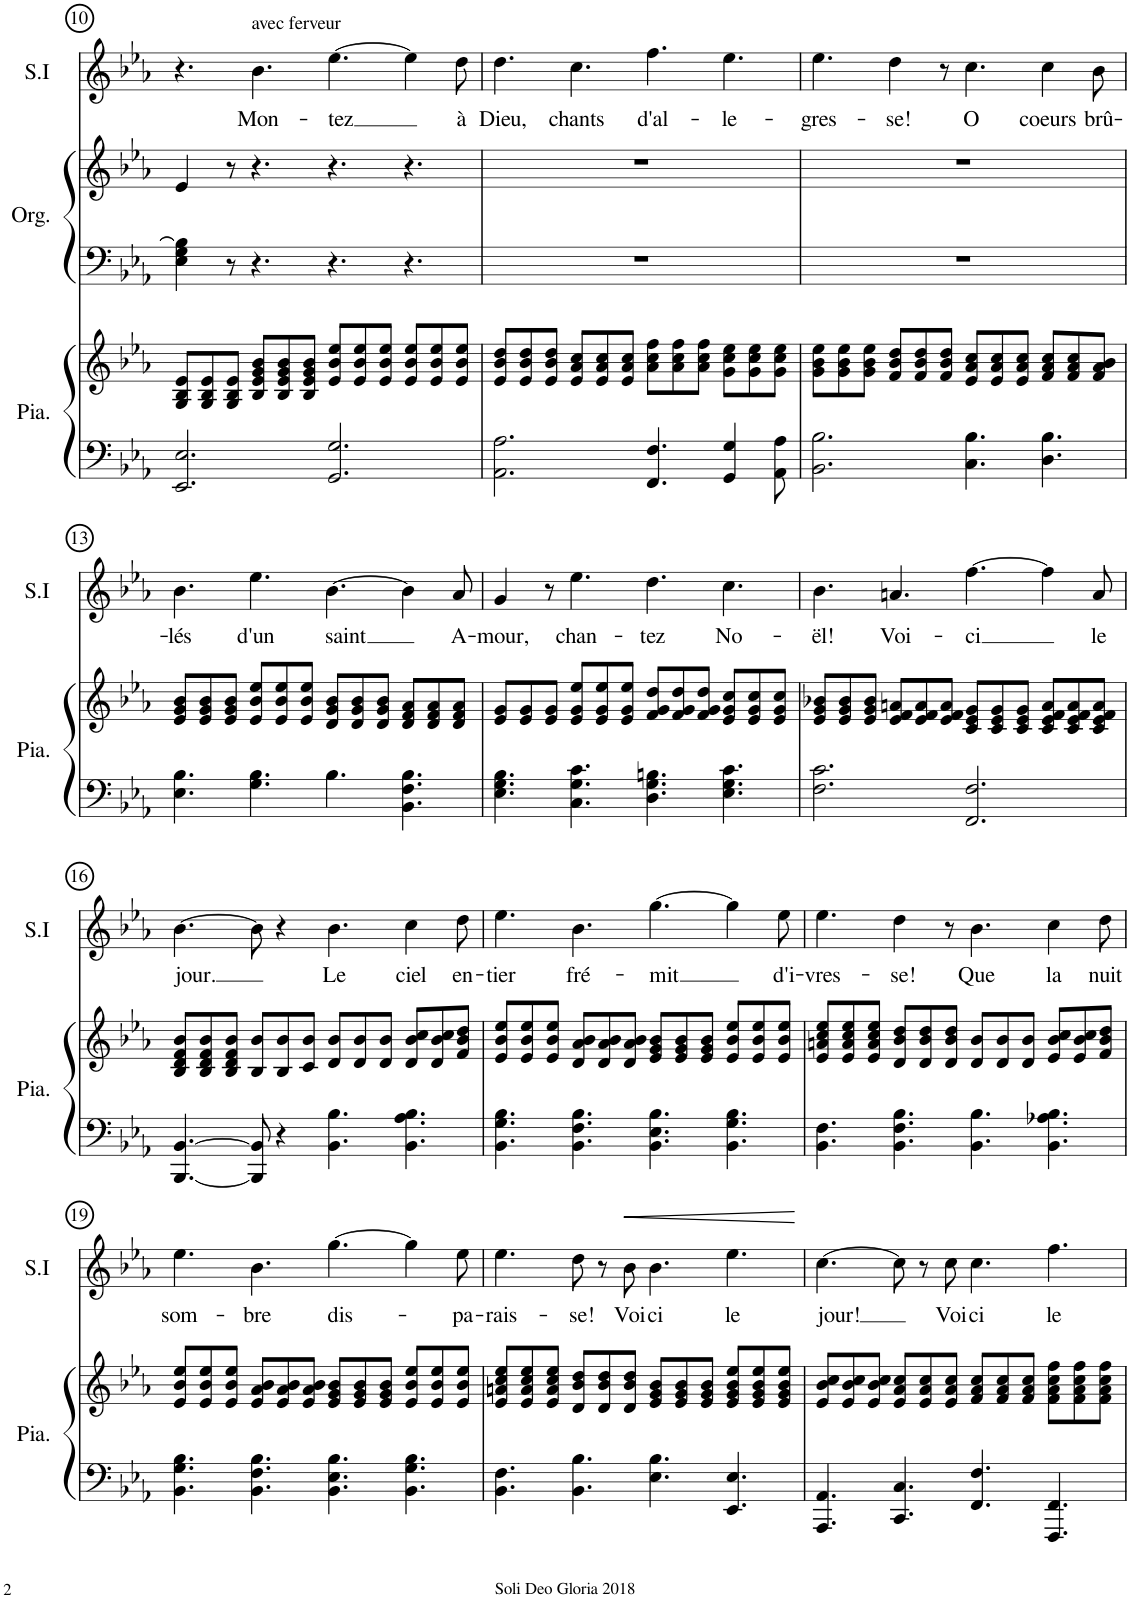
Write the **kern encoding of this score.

**kern	**kern	**kern	**kern	**kern	**text	**dynam
*part3	*part3	*part2	*part2	*part1	*part1	*part1
*staff5	*staff4	*staff3	*staff2	*staff1	*staff1	*staff1
*I"Piano	*	*I"Orgue	*	*I"Soprano I	*	*
*I'Pia.	*	*I'Org.	*	*I'S.I	*	*
!!LO:PB:g=z
*clefF4	*clefG2	*clefF4	*clefG2	*clefG2	*	*
*k[b-e-a-]	*k[b-e-a-]	*k[b-e-a-]	*k[b-e-a-]	*k[b-e-a-]	*	*
*M12/8	*M12/8	*M12/8	*M12/8	*M12/8	*	*
=10	=10	=10	=10	=10	=10	=10
2.EE-/ 2.E-/	8G/ 8B-/ 8e-/L	4E-\ 4G\ 4B-\]	4e-/	4.r	.	.
.	8G/ 8B-/ 8e-/	.	.	.	.	.
.	8G/ 8B-/ 8e-/J	8r	8r	.	.	.
!	!	!	!	!LO:TX:a:t=avec ferveur	!	!
!	!	!	!	!	!LO:LY:b	!
.	8B-/ 8e-/ 8g/ 8b-/L	4.r	4.r	4.b-\	Mon-	.
.	8B-/ 8e-/ 8g/ 8b-/	.	.	.	.	.
.	8B-/ 8e-/ 8g/ 8b-/J	.	.	.	.	.
!	!	!	!	!	!LO:LY:b	!
2.GG/ 2.G/	8e-/ 8b-/ 8ee-/L	4.r	4.r	[4.ee-\	-tez	.
.	8e-/ 8b-/ 8ee-/	.	.	.	.	.
.	8e-/ 8b-/ 8ee-/J	.	.	.	.	.
.	8e-/ 8b-/ 8ee-/L	4.r	4.r	4ee-\]	.	.
.	8e-/ 8b-/ 8ee-/	.	.	.	.	.
!	!	!	!	!	!LO:LY:b	!
.	8e-/ 8b-/ 8ee-/J	.	.	8dd\	à	.
=11	=11	=11	=11	=11	=11	=11
!	!	!	!	!	!LO:LY:b	!
2.AA-\ 2.A-\	8e-/ 8b-/ 8dd/L	1.r	1.r	4.dd\	Dieu,	.
.	8e-/ 8b-/ 8dd/	.	.	.	.	.
.	8e-/ 8b-/ 8dd/J	.	.	.	.	.
!	!	!	!	!	!LO:LY:b	!
.	8e-/ 8a-/ 8cc/L	.	.	4.cc\	chants	.
.	8e-/ 8a-/ 8cc/	.	.	.	.	.
.	8e-/ 8a-/ 8cc/J	.	.	.	.	.
!	!	!	!	!	!LO:LY:b	!
4.FF/ 4.F/	8a-\ 8cc\ 8ff\L	.	.	4.ff\	d'al-	.
.	8a-\ 8cc\ 8ff\	.	.	.	.	.
.	8a-\ 8cc\ 8ff\J	.	.	.	.	.
!	!	!	!	!	!LO:LY:b	!
4GG/ 4G/	8g\ 8cc\ 8ee-\L	.	.	4.ee-\	-le-	.
.	8g\ 8cc\ 8ee-\	.	.	.	.	.
8AA-\ 8A-\	8g\ 8cc\ 8ee-\J	.	.	.	.	.
=12	=12	=12	=12	=12	=12	=12
!	!	!	!	!	!LO:LY:b	!
2.BB-\ 2.B-\	8g\ 8b-\ 8ee-\L	1.r	1.r	4.ee-\	-gres-	.
.	8g\ 8b-\ 8ee-\	.	.	.	.	.
.	8g\ 8b-\ 8ee-\J	.	.	.	.	.
!	!	!	!	!	!LO:LY:b	!
.	8f/ 8b-/ 8dd/L	.	.	4dd\	-se!	.
.	8f/ 8b-/ 8dd/	.	.	.	.	.
.	8f/ 8b-/ 8dd/J	.	.	8r	.	.
!	!	!	!	!	!LO:LY:b	!
4.C\ 4.B-\	8e-/ 8a-/ 8cc/L	.	.	4.cc\	O	.
.	8e-/ 8a-/ 8cc/	.	.	.	.	.
.	8e-/ 8a-/ 8cc/J	.	.	.	.	.
!	!	!	!	!	!LO:LY:b	!
4.D\ 4.B-\	8f/ 8a-/ 8cc/L	.	.	4cc\	coeurs	.
.	8f/ 8a-/ 8cc/	.	.	.	.	.
!	!	!	!	!	!LO:LY:b	!
.	8f/ 8a-/ 8b-/J	.	.	8b-\	brû-	.
!!LO:LB:g=z
=13	=13	=13	=13	=13	=13	=13
!	!	!	!	!	!LO:LY:b	!
4.E-\ 4.B-\	8e-/ 8g/ 8b-/L	1.r	1.r	4.b-\	-lés	.
.	8e-/ 8g/ 8b-/	.	.	.	.	.
.	8e-/ 8g/ 8b-/J	.	.	.	.	.
!	!	!	!	!	!LO:LY:b	!
4.G\ 4.B-\	8e-/ 8b-/ 8ee-/L	.	.	4.ee-\	d'un	.
.	8e-/ 8b-/ 8ee-/	.	.	.	.	.
.	8e-/ 8b-/ 8ee-/J	.	.	.	.	.
!	!	!	!	!	!LO:LY:b	!
4.B-\	8d/ 8g/ 8b-/L	.	.	[4.b-\	saint	.
.	8d/ 8g/ 8b-/	.	.	.	.	.
.	8d/ 8g/ 8b-/J	.	.	.	.	.
4.BB-\ 4.F\ 4.B-\	8d/ 8f/ 8a-/L	.	.	4b-\]	.	.
.	8d/ 8f/ 8a-/	.	.	.	.	.
!	!	!	!	!	!LO:LY:b	!
.	8d/ 8f/ 8a-/J	.	.	8a-/	A-	.
=14	=14	=14	=14	=14	=14	=14
!	!	!	!	!	!LO:LY:b	!
4.E-\ 4.G\ 4.B-\	8e-/ 8g/L	1.r	1.r	4g/	-mour,	.
.	8e-/ 8g/	.	.	.	.	.
.	8e-/ 8g/J	.	.	8r	.	.
!	!	!	!	!	!LO:LY:b	!
4.C\ 4.G\ 4.c\	8e-/ 8g/ 8ee-/L	.	.	4.ee-\	chan-	.
.	8e-/ 8g/ 8ee-/	.	.	.	.	.
.	8e-/ 8g/ 8ee-/J	.	.	.	.	.
!	!	!	!	!	!LO:LY:b	!
4.D\ 4.G\ 4.Bn\	8f/ 8g/ 8dd/L	.	.	4.dd\	-tez	.
.	8f/ 8g/ 8dd/	.	.	.	.	.
.	8f/ 8g/ 8dd/J	.	.	.	.	.
!	!	!	!	!	!LO:LY:b	!
4.E-\ 4.G\ 4.c\	8e-/ 8g/ 8cc/L	.	.	4.cc\	No-	.
.	8e-/ 8g/ 8cc/	.	.	.	.	.
.	8e-/ 8g/ 8cc/J	.	.	.	.	.
=15	=15	=15	=15	=15	=15	=15
!	!	!	!	!	!LO:LY:b	!
2.F\ 2.c\	8e-/ 8g/ 8b-X/L	1.r	1.r	4.b-\	-ël!	.
.	8e-/ 8g/ 8b-/	.	.	.	.	.
.	8e-/ 8g/ 8b-/J	.	.	.	.	.
!	!	!	!	!	!LO:LY:b	!
.	8e-/ 8f/ 8an/L	.	.	4.an/	Voi-	.
.	8e-/ 8f/ 8a/	.	.	.	.	.
.	8e-/ 8f/ 8a/J	.	.	.	.	.
!	!	!	!	!	!LO:LY:b	!
2.FF/ 2.F/	8c/ 8e-/ 8g/L	.	.	[4.ff\	-ci	.
.	8c/ 8e-/ 8g/	.	.	.	.	.
.	8c/ 8e-/ 8g/J	.	.	.	.	.
.	8c/ 8e-/ 8f/ 8a/L	.	.	4ff\]	.	.
.	8c/ 8e-/ 8f/ 8a/	.	.	.	.	.
!	!	!	!	!	!LO:LY:b	!
.	8c/ 8e-/ 8f/ 8a/J	.	.	8a/	le	.
!!LO:LB:g=z
=16	=16	=16	=16	=16	=16	=16
!	!	!	!	!	!LO:LY:b	!
[4.BBB-/ [4.BB-/	8B-/ 8d/ 8f/ 8b-/L	1.r	1.r	[4.b-\	jour.	.
.	8B-/ 8d/ 8f/ 8b-/	.	.	.	.	.
.	8B-/ 8d/ 8f/ 8b-/J	.	.	.	.	.
8BBB-/] 8BB-/]	8B-/ 8b-/L	.	.	8b-\]	.	.
4r	8B-/ 8b-/	.	.	4r	.	.
.	8c/ 8b-/J	.	.	.	.	.
!	!	!	!	!	!LO:LY:b	!
4.BB-\ 4.B-\	8d/ 8b-/L	.	.	4.b-\	Le	.
.	8d/ 8b-/	.	.	.	.	.
.	8d/ 8b-/J	.	.	.	.	.
!	!	!	!	!	!LO:LY:b	!
4.BB-\ 4.A-\ 4.B-\	8d/ 8b-/ 8cc/L	.	.	4cc\	ciel	.
.	8d/ 8b-/ 8cc/	.	.	.	.	.
!	!	!	!	!	!LO:LY:b	!
.	8f/ 8b-/ 8dd/J	.	.	8dd\	en-	.
=17	=17	=17	=17	=17	=17	=17
!	!	!	!	!	!LO:LY:b	!
4.BB-\ 4.G\ 4.B-\	8e-/ 8b-/ 8ee-/L	1.r	1.r	4.ee-\	-tier	.
.	8e-/ 8b-/ 8ee-/	.	.	.	.	.
.	8e-/ 8b-/ 8ee-/J	.	.	.	.	.
!	!	!	!	!	!LO:LY:b	!
4.BB-\ 4.F\ 4.B-\	8d/ 8a-/ 8b-/L	.	.	4.b-\	fré-	.
.	8d/ 8a-/ 8b-/	.	.	.	.	.
.	8d/ 8a-/ 8b-/J	.	.	.	.	.
!	!	!	!	!	!LO:LY:b	!
4.BB-\ 4.E-\ 4.B-\	8e-/ 8g/ 8b-/L	.	.	[4.gg\	-mit	.
.	8e-/ 8g/ 8b-/	.	.	.	.	.
.	8e-/ 8g/ 8b-/J	.	.	.	.	.
4.BB-\ 4.G\ 4.B-\	8e-/ 8b-/ 8ee-/L	.	.	4gg\]	.	.
.	8e-/ 8b-/ 8ee-/	.	.	.	.	.
!	!	!	!	!	!LO:LY:b	!
.	8e-/ 8b-/ 8ee-/J	.	.	8ee-\	d'i-	.
=18	=18	=18	=18	=18	=18	=18
!	!	!	!	!	!LO:LY:b	!
4.BB-\ 4.F\	8e-/ 8an/ 8cc/ 8ee-/L	1.r	1.r	4.ee-\	-vres-	.
.	8e-/ 8a/ 8cc/ 8ee-/	.	.	.	.	.
.	8e-/ 8a/ 8cc/ 8ee-/J	.	.	.	.	.
!	!	!	!	!	!LO:LY:b	!
4.BB-\ 4.F\ 4.B-\	8d/ 8b-/ 8dd/L	.	.	4dd\	-se!	.
.	8d/ 8b-/ 8dd/	.	.	.	.	.
.	8d/ 8b-/ 8dd/J	.	.	8r	.	.
!	!	!	!	!	!LO:LY:b	!
4.BB-\ 4.B-\	8d/ 8b-/L	.	.	4.b-\	Que	.
.	8d/ 8b-/	.	.	.	.	.
.	8d/ 8b-/J	.	.	.	.	.
!	!	!	!	!	!LO:LY:b	!
4.BB-\ 4.A-X\ 4.B-\	8e-/ 8b-/ 8cc/L	.	.	4cc\	la	.
.	8e-/ 8b-/ 8cc/	.	.	.	.	.
!	!	!	!	!	!LO:LY:b	!
.	8f/ 8b-/ 8dd/J	.	.	8dd\	nuit	.
!!LO:LB:g=z
=19	=19	=19	=19	=19	=19	=19
!	!	!	!	!	!LO:LY:b	!
4.BB-\ 4.G\ 4.B-\	8e-/ 8b-/ 8ee-/L	1.r	1.r	4.ee-\	som-	.
.	8e-/ 8b-/ 8ee-/	.	.	.	.	.
.	8e-/ 8b-/ 8ee-/J	.	.	.	.	.
!	!	!	!	!	!LO:LY:b	!
4.BB-\ 4.F\ 4.B-\	8e-/ 8a-/ 8b-/L	.	.	4.b-\	-bre	.
.	8e-/ 8a-/ 8b-/	.	.	.	.	.
.	8e-/ 8a-/ 8b-/J	.	.	.	.	.
!	!	!	!	!	!LO:LY:b	!
4.BB-\ 4.E-\ 4.B-\	8e-/ 8g/ 8b-/L	.	.	[4.gg\	dis-	.
.	8e-/ 8g/ 8b-/	.	.	.	.	.
.	8e-/ 8g/ 8b-/J	.	.	.	.	.
4.BB-\ 4.G\ 4.B-\	8e-/ 8b-/ 8ee-/L	.	.	4gg\]	.	.
.	8e-/ 8b-/ 8ee-/	.	.	.	.	.
!	!	!	!	!	!LO:LY:b	!
.	8e-/ 8b-/ 8ee-/J	.	.	8ee-\	-pa-	.
=20	=20	=20	=20	=20	=20	=20
!	!	!	!	!	!LO:LY:b	!
4.BB-\ 4.F\	8e-/ 8an/ 8cc/ 8ee-/L	1.r	1.r	4.ee-\	-rais-	.
.	8e-/ 8a/ 8cc/ 8ee-/	.	.	.	.	.
.	8e-/ 8a/ 8cc/ 8ee-/J	.	.	.	.	.
!	!	!	!	!	!LO:LY:b	!
4.BB-\ 4.B-\	8d/ 8b-/ 8dd/L	.	.	8dd\	-se!	.
.	8d/ 8b-/ 8dd/	.	.	8r	.	.
!	!	!	!	!	!LO:LY:b	!LO:HP:b
.	8d/ 8b-/ 8dd/J	.	.	8b-\	Voi-	<
!	!	!	!	!	!LO:LY:b	!
4.E-\ 4.B-\	8e-/ 8g/ 8b-/L	.	.	4.b-\	-ci	.
.	8e-/ 8g/ 8b-/	.	.	.	.	.
.	8e-/ 8g/ 8b-/J	.	.	.	.	.
!	!	!	!	!	!LO:LY:b	!
4.EE-/ 4.E-/	8e-/ 8g/ 8b-/ 8ee-/L	.	.	4.ee-\	le	.
.	8e-/ 8g/ 8b-/ 8ee-/	.	.	.	.	.
.	8e-/ 8g/ 8b-/ 8ee-/J	.	.	.	.	.
.	.	.	.	.	.	[
=21	=21	=21	=21	=21	=21	=21
!	!	!	!	!	!LO:LY:b	!
4.AAA-/ 4.AA-/	8e-/ 8b-/ 8cc/L	1.r	1.r	[4.cc\	jour!	.
.	8e-/ 8b-/ 8cc/	.	.	.	.	.
.	8e-/ 8b-/ 8cc/J	.	.	.	.	.
4.CC/ 4.C/	8e-/ 8a-/ 8cc/L	.	.	8cc\]	.	.
.	8e-/ 8a-/ 8cc/	.	.	8r	.	.
!	!	!	!	!	!LO:LY:b	!
.	8e-/ 8a-/ 8cc/J	.	.	8cc\	Voi-	.
!	!	!	!	!	!LO:LY:b	!
4.FF/ 4.F/	8f/ 8a-/ 8cc/L	.	.	4.cc\	-ci	.
.	8f/ 8a-/ 8cc/	.	.	.	.	.
.	8f/ 8a-/ 8cc/J	.	.	.	.	.
!	!	!	!	!	!LO:LY:b	!
4.FFF/ 4.FF/	8f\ 8a-\ 8cc\ 8ff\L	.	.	4.ff\	le	.
.	8f\ 8a-\ 8cc\ 8ff\	.	.	.	.	.
.	8f\ 8a-\ 8cc\ 8ff\J	.	.	.	.	.
=	=	=	=	=	=	=
*-	*-	*-	*-	*-	*-	*-
